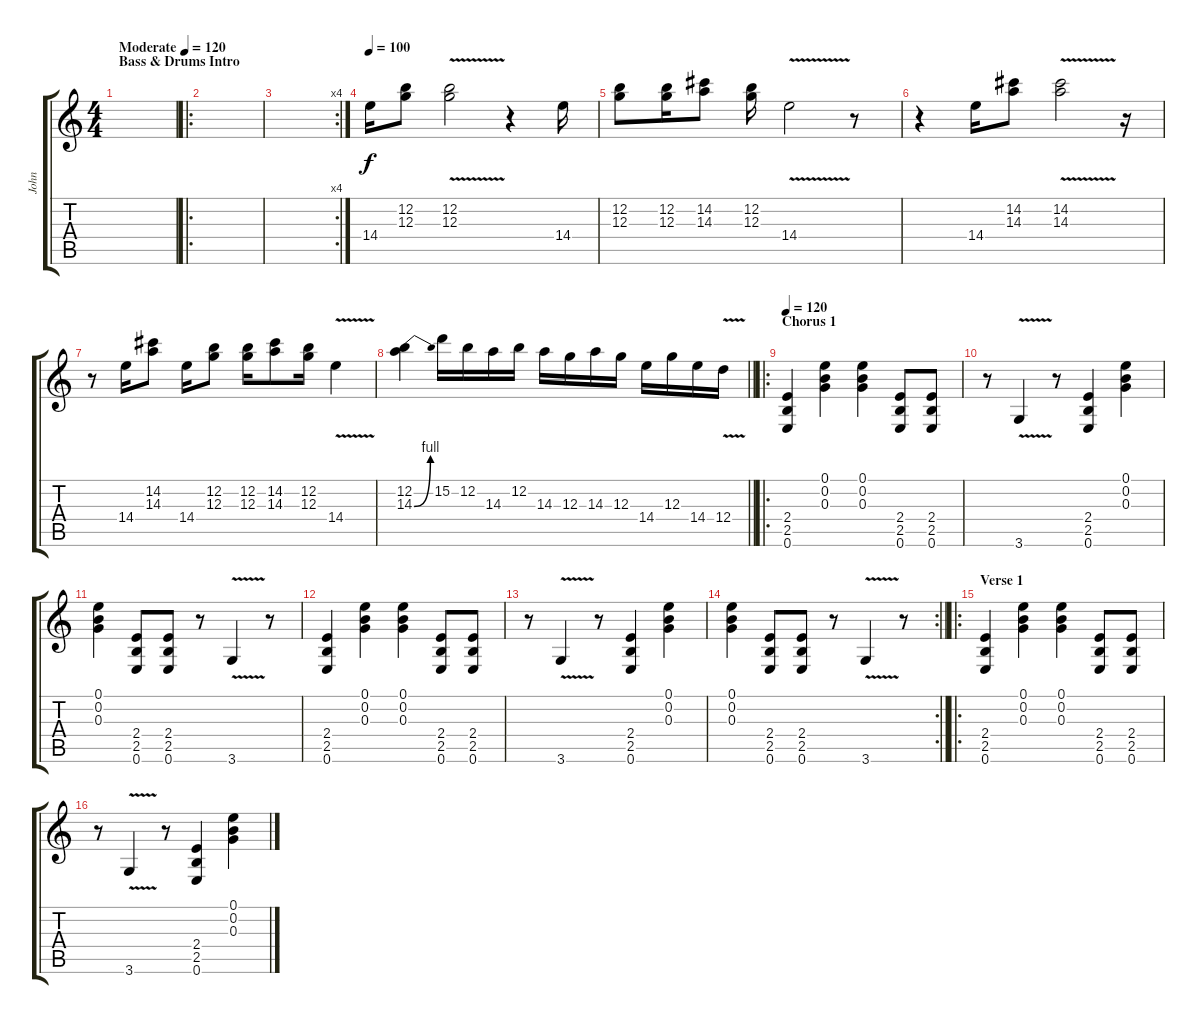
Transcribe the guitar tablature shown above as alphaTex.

\track ("John" "John") {instrument distortionguitar}
\staff {score tabs}
\tuning (E4 B3 G3 D3 A2 E2) {hide}
\ts (4 4)
\section ("" "Bass & Drums Intro")
\tempo (120 "Moderate")
\clef g2
\ks c
|
\ro
|
\rc 4
|
\tempo 100
14.4.16 (12.2 12.3).8 (12.2 12.3{v}).2 r.4 14.4.16 |
(12.2 12.3).8 (12.2 12.3).16 (14.2 14.3).8 (12.2 12.3).16 14.4{v}.2 r.8 |
r.4 14.4.16 (14.2 14.3).8 (14.2 14.3{v}).2 r.16 |
r.8 14.4.16 (14.2 14.3).8 14.4.16 (12.2 12.3).8 (12.2 12.3).16 (14.2 14.3).8 (12.2 12.3).16 14.4{v}.4 |
\barLineRight lightlight
(12.2 14.3{be (bend 0 0 60 4)}).4 15.2.16 12.2.16 14.3.16 12.2.16 14.3.16 12.3.16 14.3.16 12.3.16 14.4.16 12.3.16 14.4.16 12.4{v}.16 |
\ro
\section ("" "Chorus 1")
\tempo 120
(2.4 2.5 0.6).4 (0.1 0.2 0.3).4 (0.1 0.2 0.3).4 (2.4 2.5 0.6).8 (2.4 2.5 0.6).8 |
r.8 3.6{v}.4 r.8 (2.4 2.5 0.6).4 (0.1 0.2 0.3).4 |
(0.1 0.2 0.3).4 (2.4 2.5 0.6).8 (2.4 2.5 0.6).8 r.8 3.6{v}.4 r.8 |
(2.4 2.5 0.6).4 (0.1 0.2 0.3).4 (0.1 0.2 0.3).4 (2.4 2.5 0.6).8 (2.4 2.5 0.6).8 |
r.8 3.6{v}.4 r.8 (2.4 2.5 0.6).4 (0.1 0.2 0.3).4 |
\rc 2
\barLineRight lightlight
(0.1 0.2 0.3).4 (2.4 2.5 0.6).8 (2.4 2.5 0.6).8 r.8 3.6{v}.4 r.8 |
\ro
\section ("" "Verse 1")
(2.4 2.5 0.6).4 (0.1 0.2 0.3).4 (0.1 0.2 0.3).4 (2.4 2.5 0.6).8 (2.4 2.5 0.6).8 |
r.8 3.6{v}.4 r.8 (2.4 2.5 0.6).4 (0.1 0.2 0.3).4
